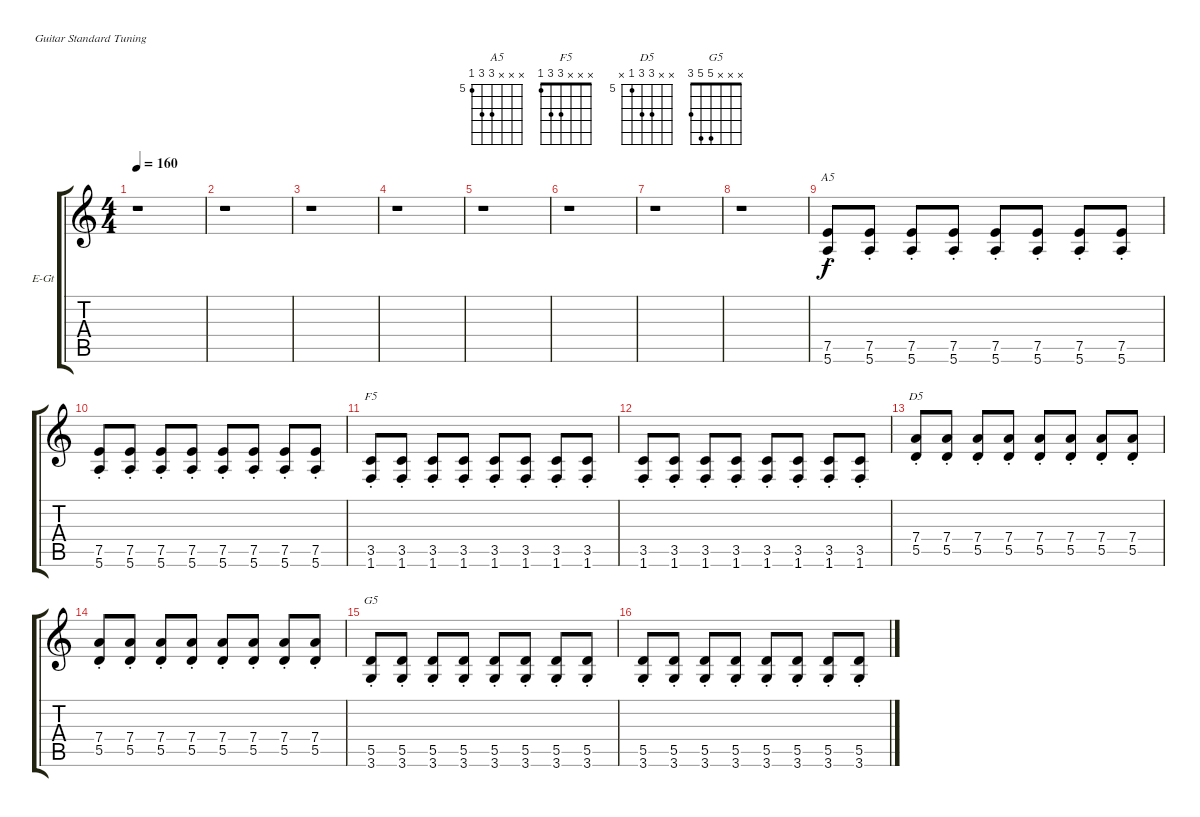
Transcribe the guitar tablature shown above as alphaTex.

\bracketExtendMode groupsimilarinstruments
\firstSystemTrackNameOrientation horizontal
\otherSystemsTrackNameOrientation horizontal
\track ("Guitar 2" "E-Gt") {instrument electricguitarclean}
\staff {score tabs}
\tuning (E4 B3 G3 D3 A2 E2)
\chord ("A5" x x x 7 7 5) {firstfret 5}
\chord ("F5" x x x 3 3 1)
\chord ("D5" x x 7 7 5 x) {firstfret 5}
\chord ("G5" x x x 5 5 3)
\ts (4 4)
\tempo 160
\clef g2
\ks c
r.1{dy f} |
r.1 |
r.1 |
r.1 |
r.1 |
r.1 |
r.1 |
r.1 |
(7.5{st} 5.6).8{ch "A5"} (7.5{st} 5.6{st}).8 (7.5{st} 5.6).8 (7.5{st} 5.6).8 (7.5{st} 5.6).8 (7.5{st} 5.6).8 (7.5{st} 5.6).8 (7.5{st} 5.6).8 |
(7.5{st} 5.6).8 (7.5{st} 5.6).8 (7.5{st} 5.6).8 (7.5{st} 5.6).8 (7.5{st} 5.6).8 (7.5{st} 5.6).8 (7.5{st} 5.6).8 (7.5{st} 5.6).8 |
(3.5{st} 1.6).8{ch "F5"} (3.5{st} 1.6).8 (3.5{st} 1.6).8 (3.5{st} 1.6).8 (3.5{st} 1.6).8 (3.5{st} 1.6).8 (3.5{st} 1.6).8 (3.5{st} 1.6).8 |
(3.5{st} 1.6).8 (3.5{st} 1.6).8 (3.5{st} 1.6).8 (3.5{st} 1.6).8 (3.5{st} 1.6).8 (3.5{st} 1.6).8 (3.5{st} 1.6).8 (3.5{st} 1.6).8 |
(7.4{st} 5.5).8{ch "D5"} (7.4{st} 5.5).8 (7.4{st} 5.5).8 (7.4{st} 5.5).8 (7.4{st} 5.5).8 (7.4{st} 5.5).8 (7.4{st} 5.5{st}).8 (7.4{st} 5.5).8 |
(7.4{st} 5.5).8 (7.4{st} 5.5).8 (7.4{st} 5.5).8 (7.4{st} 5.5).8 (7.4{st} 5.5).8 (7.4{st} 5.5).8 (7.4{st} 5.5).8 (7.4{st} 5.5).8 |
(5.5{st} 3.6).8{ch "G5"} (5.5{st} 3.6).8 (5.5{st} 3.6).8 (5.5{st} 3.6).8 (5.5{st} 3.6).8 (5.5{st} 3.6).8 (5.5{st} 3.6).8 (5.5{st} 3.6).8 |
(5.5{st} 3.6).8 (5.5{st} 3.6).8 (5.5{st} 3.6).8 (5.5{st} 3.6).8 (5.5{st} 3.6).8 (5.5{st} 3.6).8 (5.5{st} 3.6).8 (5.5{st} 3.6).8
